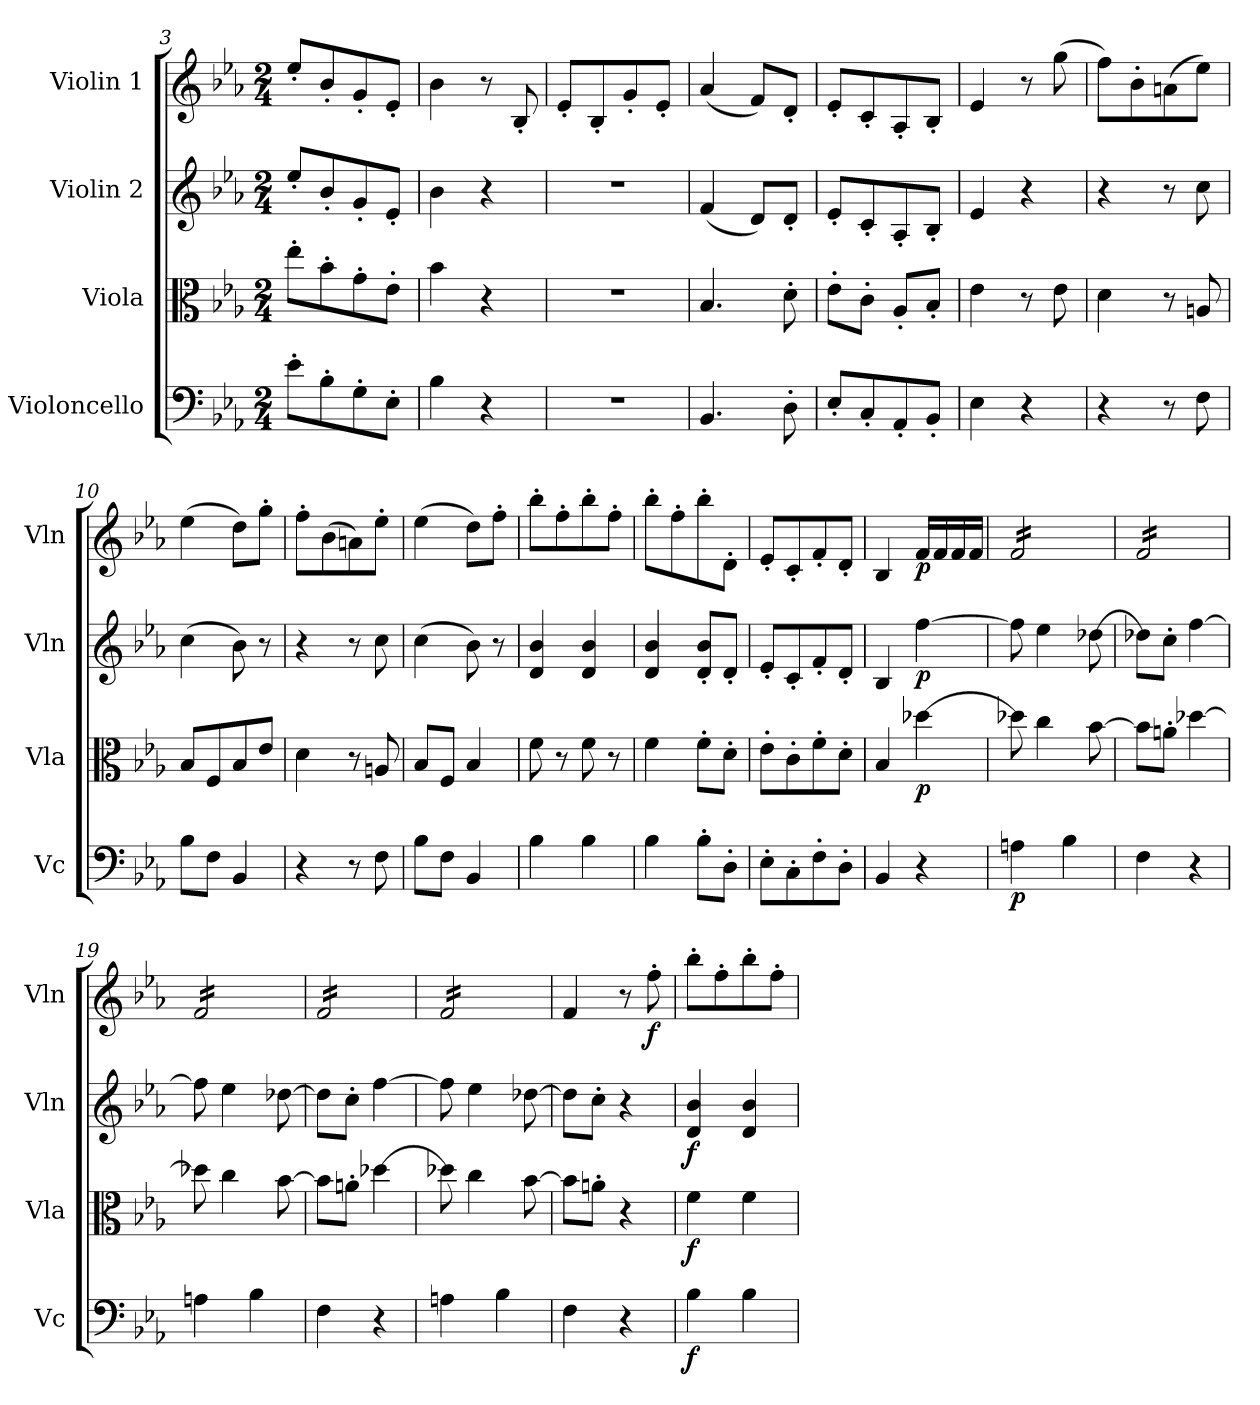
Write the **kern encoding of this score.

**kern	**dynam	**kern	**dynam	**kern	**dynam	**kern	**dynam
*part4	*part4	*part3	*part3	*part2	*part2	*part1	*part1
*staff4	*staff4	*staff3	*staff3	*staff2	*staff2	*staff1	*staff1
*I"Violoncello	*	*I"Viola	*	*I"Violin 2	*	*I"Violin 1	*
*I'Vc	*	*I'Vla	*	*I'Vln	*	*I'Vln	*
*clefF4	*	*clefC3	*	*clefG2	*	*clefG2	*
*k[b-e-a-]	*	*k[b-e-a-]	*	*k[b-e-a-]	*	*k[b-e-a-]	*
*M2/4	*	*M2/4	*	*M2/4	*	*M2/4	*
=3	=3	=3	=3	=3	=3	=3	=3
8e-'\L	.	8ee-'\L	.	8ee-'/L	.	8ee-'/L	.
8B-'\	.	8b-'\	.	8b-'/	.	8b-'/	.
8G'\	.	8g'\	.	8g'/	.	8g'/	.
8E-'\J	.	8e-'\J	.	8e-'/J	.	8e-'/J	.
=4	=4	=4	=4	=4	=4	=4	=4
4B-\	.	4b-\	.	4b-\	.	4b-\	.
4r	.	4r	.	4r	.	8r	.
.	.	.	.	.	.	8B-'/	.
=5	=5	=5	=5	=5	=5	=5	=5
2r	.	2r	.	2r	.	8e-'/L	.
.	.	.	.	.	.	8B-'/	.
.	.	.	.	.	.	8g'/	.
.	.	.	.	.	.	8e-'/J	.
=6	=6	=6	=6	=6	=6	=6	=6
4.BB-/	.	4.B-/	.	(4f/	.	(4a-/	.
.	.	.	.	8d/L)	.	8f/L)	.
8D'\	.	8d'\	.	8d'/J	.	8d'/J	.
=7	=7	=7	=7	=7	=7	=7	=7
8E-'/L	.	8e-'\L	.	8e-'/L	.	8e-'/L	.
8C'/	.	8c'\J	.	8c'/	.	8c'/	.
8AA-'/	.	8A-'/L	.	8A-'/	.	8A-'/	.
8BB-'/J	.	8B-'/J	.	8B-'/J	.	8B-'/J	.
!!LO:LB:g=z
=8	=8	=8	=8	=8	=8	=8	=8
4E-\	.	4e-\	.	4e-/	.	4e-/	.
4r	.	8r	.	4r	.	8r	.
.	.	8e-\	.	.	.	(8gg\	.
=9	=9	=9	=9	=9	=9	=9	=9
4r	.	4d\	.	4r	.	8ff\L)	.
.	.	.	.	.	.	8b-'\	.
8r	.	8r	.	8r	.	(8an\	.
8F\	.	8An/	.	8cc\	.	8ee-\J)	.
=10	=10	=10	=10	=10	=10	=10	=10
8B-\L	.	8B-/L	.	(4cc\	.	(4ee-\	.
8F\J	.	8F/	.	.	.	.	.
4BB-/	.	8B-/	.	8b-\)	.	8dd\L)	.
.	.	8e-/J	.	8r	.	8gg'\J	.
=11	=11	=11	=11	=11	=11	=11	=11
4r	.	4d\	.	4r	.	8ff'\L	.
.	.	.	.	.	.	(8b-\	.
8r	.	8r	.	8r	.	8an\)	.
8F\	.	8An/	.	8cc\	.	8ee-'\J	.
=12	=12	=12	=12	=12	=12	=12	=12
8B-\L	.	8B-/L	.	(4cc\	.	(4ee-\	.
8F\J	.	8F/J	.	.	.	.	.
4BB-/	.	4B-/	.	8b-\)	.	8dd\L)	.
.	.	.	.	8r	.	8ff'\J	.
=13	=13	=13	=13	=13	=13	=13	=13
4B-\	.	8f\	.	4d/ 4b-/	.	8bb-'\L	.
.	.	8r	.	.	.	8ff'\	.
4B-\	.	8f\	.	4d/ 4b-/	.	8bb-'\	.
.	.	8r	.	.	.	8ff'\J	.
=14	=14	=14	=14	=14	=14	=14	=14
4B-\	.	4f\	.	4d/ 4b-/	.	8bb-'\L	.
.	.	.	.	.	.	8ff'\	.
8B-'\L	.	8f'\L	.	8d/' 8b-/'L	.	8bb-'\	.
8D'\J	.	8d'\J	.	8d'/J	.	8d'\J	.
=15	=15	=15	=15	=15	=15	=15	=15
8E-'\L	.	8e-'\L	.	8e-'/L	.	8e-'/L	.
8C'\	.	8c'\	.	8c'/	.	8c'/	.
8F'\	.	8f'\	.	8f'/	.	8f'/	.
8D'\J	.	8d'\J	.	8d'/J	.	8d'/J	.
=16	=16	=16	=16	=16	=16	=16	=16
4BB-/	.	4B-/	.	4B-/	.	4B-/	.
!	!	!	!LO:DY:b	!	!LO:DY:b	!	!LO:DY:b
4r	.	[4dd-X\	p	[4ff\	p	16f/LL	p
.	.	.	.	.	.	16f/	.
.	.	.	.	.	.	16f/	.
.	.	.	.	.	.	16f/JJ	.
!!LO:LB:g=z
=17	=17	=17	=17	=17	=17	=17	=17
!	!LO:DY:b	!	!	!	!	!	!
*	*	*	*	*	*	*tremolo	*
4An\	p	8dd-X\]	.	8ff\]	.	16f/LL	.
.	.	.	.	.	.	16f/	.
.	.	4cc\	.	4ee-\	.	16f/	.
.	.	.	.	.	.	16f/	.
4B-\	.	.	.	.	.	16f/	.
.	.	.	.	.	.	16f/	.
.	.	[8b-\	.	[8dd-X\	.	16f/	.
.	.	.	.	.	.	16f/JJ	.
=18	=18	=18	=18	=18	=18	=18	=18
4F\	.	8b-\L]	.	8dd-X\L]	.	16f/LL	.
.	.	.	.	.	.	16f/	.
.	.	8an'\J	.	8cc'\J	.	16f/	.
.	.	.	.	.	.	16f/	.
4r	.	[4dd-X\	.	[4ff\	.	16f/	.
.	.	.	.	.	.	16f/	.
.	.	.	.	.	.	16f/	.
.	.	.	.	.	.	16f/JJ	.
=19	=19	=19	=19	=19	=19	=19	=19
4An\	.	8dd-X\]	.	8ff\]	.	16f/LL	.
.	.	.	.	.	.	16f/	.
.	.	4cc\	.	4ee-\	.	16f/	.
.	.	.	.	.	.	16f/	.
4B-\	.	.	.	.	.	16f/	.
.	.	.	.	.	.	16f/	.
.	.	[8b-\	.	[8dd-X\	.	16f/	.
.	.	.	.	.	.	16f/JJ	.
=20	=20	=20	=20	=20	=20	=20	=20
4F\	.	8b-\L]	.	8dd-\L]	.	16f/LL	.
.	.	.	.	.	.	16f/	.
.	.	8an'\J	.	8cc'\J	.	16f/	.
.	.	.	.	.	.	16f/	.
4r	.	[4dd-X\	.	[4ff\	.	16f/	.
.	.	.	.	.	.	16f/	.
.	.	.	.	.	.	16f/	.
.	.	.	.	.	.	16f/JJ	.
=21	=21	=21	=21	=21	=21	=21	=21
4An\	.	8dd-X\]	.	8ff\]	.	16f/LL	.
.	.	.	.	.	.	16f/	.
.	.	4cc\	.	4ee-\	.	16f/	.
.	.	.	.	.	.	16f/	.
4B-\	.	.	.	.	.	16f/	.
.	.	.	.	.	.	16f/	.
.	.	[8b-\	.	[8dd-X\	.	16f/	.
.	.	.	.	.	.	16f/JJ	.
*	*	*	*	*	*	*Xtremolo	*
=22	=22	=22	=22	=22	=22	=22	=22
4F\	.	8b-\L]	.	8dd-\L]	.	4f/	.
.	.	8an'\J	.	8cc'\J	.	.	.
4r	.	4r	.	4r	.	8r	.
!	!	!	!	!	!	!	!LO:DY:b
.	.	.	.	.	.	8ff'\	f
=23	=23	=23	=23	=23	=23	=23	=23
!	!LO:DY:b	!	!LO:DY:b	!	!LO:DY:b	!	!
4B-\	f	4f\	f	4d/ 4b-/	f	8bb-'\L	.
.	.	.	.	.	.	8ff'\	.
4B-\	.	4f\	.	4d/ 4b-/	.	8bb-'\	.
.	.	.	.	.	.	8ff'\J	.
=	=	=	=	=	=	=	=
*-	*-	*-	*-	*-	*-	*-	*-
